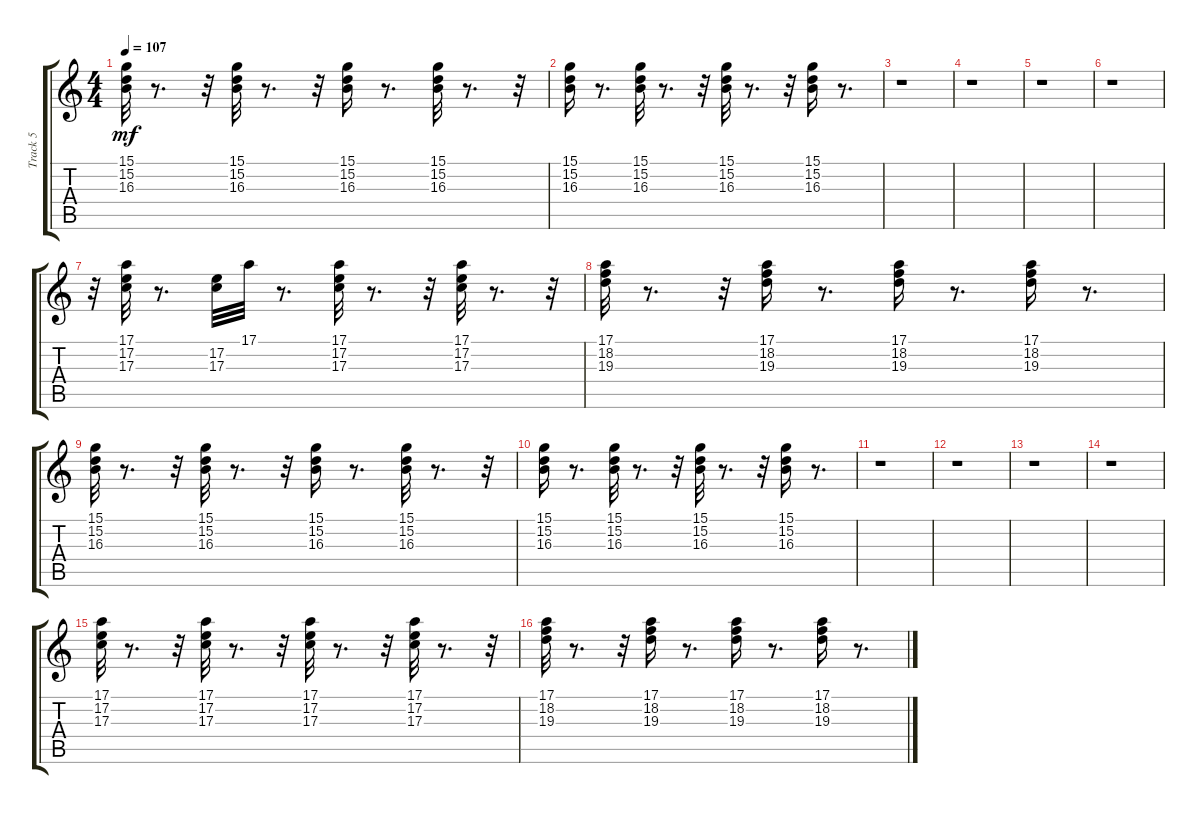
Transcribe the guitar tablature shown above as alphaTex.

\track ("Track 5" "Track 5") {instrument stringensemble1}
\staff {score tabs}
\tuning (E4 B3 G3 D3 A2 E2) {hide}
\ts (4 4)
\tempo 107
\clef g2
\ks c
(15.1 15.2 16.3).32{dy mf} r.8{d} r.32 (15.1 15.2 16.3).32 r.8{d} r.32 (15.1 15.2 16.3).16 r.8{d} (15.1 15.2 16.3).32 r.8{d} r.32 |
(15.1 15.2 16.3).16 r.8{d} (15.1 15.2 16.3).32 r.8{d} r.32 (15.1 15.2 16.3).32 r.8{d} r.32 (15.1 15.2 16.3).16 r.8{d} |
r.1 |
r.1 |
r.1 |
r.1 |
r.32 (17.1 17.2 17.3).32 r.8{d} (17.2 17.3).32 17.1.32 r.8{d} (17.1 17.2 17.3).32 r.8{d} r.32 (17.1 17.2 17.3).32 r.8{d} r.32 |
(17.1 18.2 19.3).32 r.8{d} r.32 (17.1 18.2 19.3).16 r.8{d} (17.1 18.2 19.3).16 r.8{d} (17.1 18.2 19.3).16 r.8{d} |
(15.1 15.2 16.3).32 r.8{d} r.32 (15.1 15.2 16.3).32 r.8{d} r.32 (15.1 15.2 16.3).16 r.8{d} (15.1 15.2 16.3).32 r.8{d} r.32 |
(15.1 15.2 16.3).16 r.8{d} (15.1 15.2 16.3).32 r.8{d} r.32 (15.1 15.2 16.3).32 r.8{d} r.32 (15.1 15.2 16.3).16 r.8{d} |
r.1 |
r.1 |
r.1 |
r.1 |
(17.1 17.2 17.3).32 r.8{d} r.32 (17.1 17.2 17.3).32 r.8{d} r.32 (17.1 17.2 17.3).32 r.8{d} r.32 (17.1 17.2 17.3).32 r.8{d} r.32 |
(17.1 18.2 19.3).32 r.8{d} r.32 (17.1 18.2 19.3).16 r.8{d} (17.1 18.2 19.3).16 r.8{d} (17.1 18.2 19.3).16 r.8{d}
